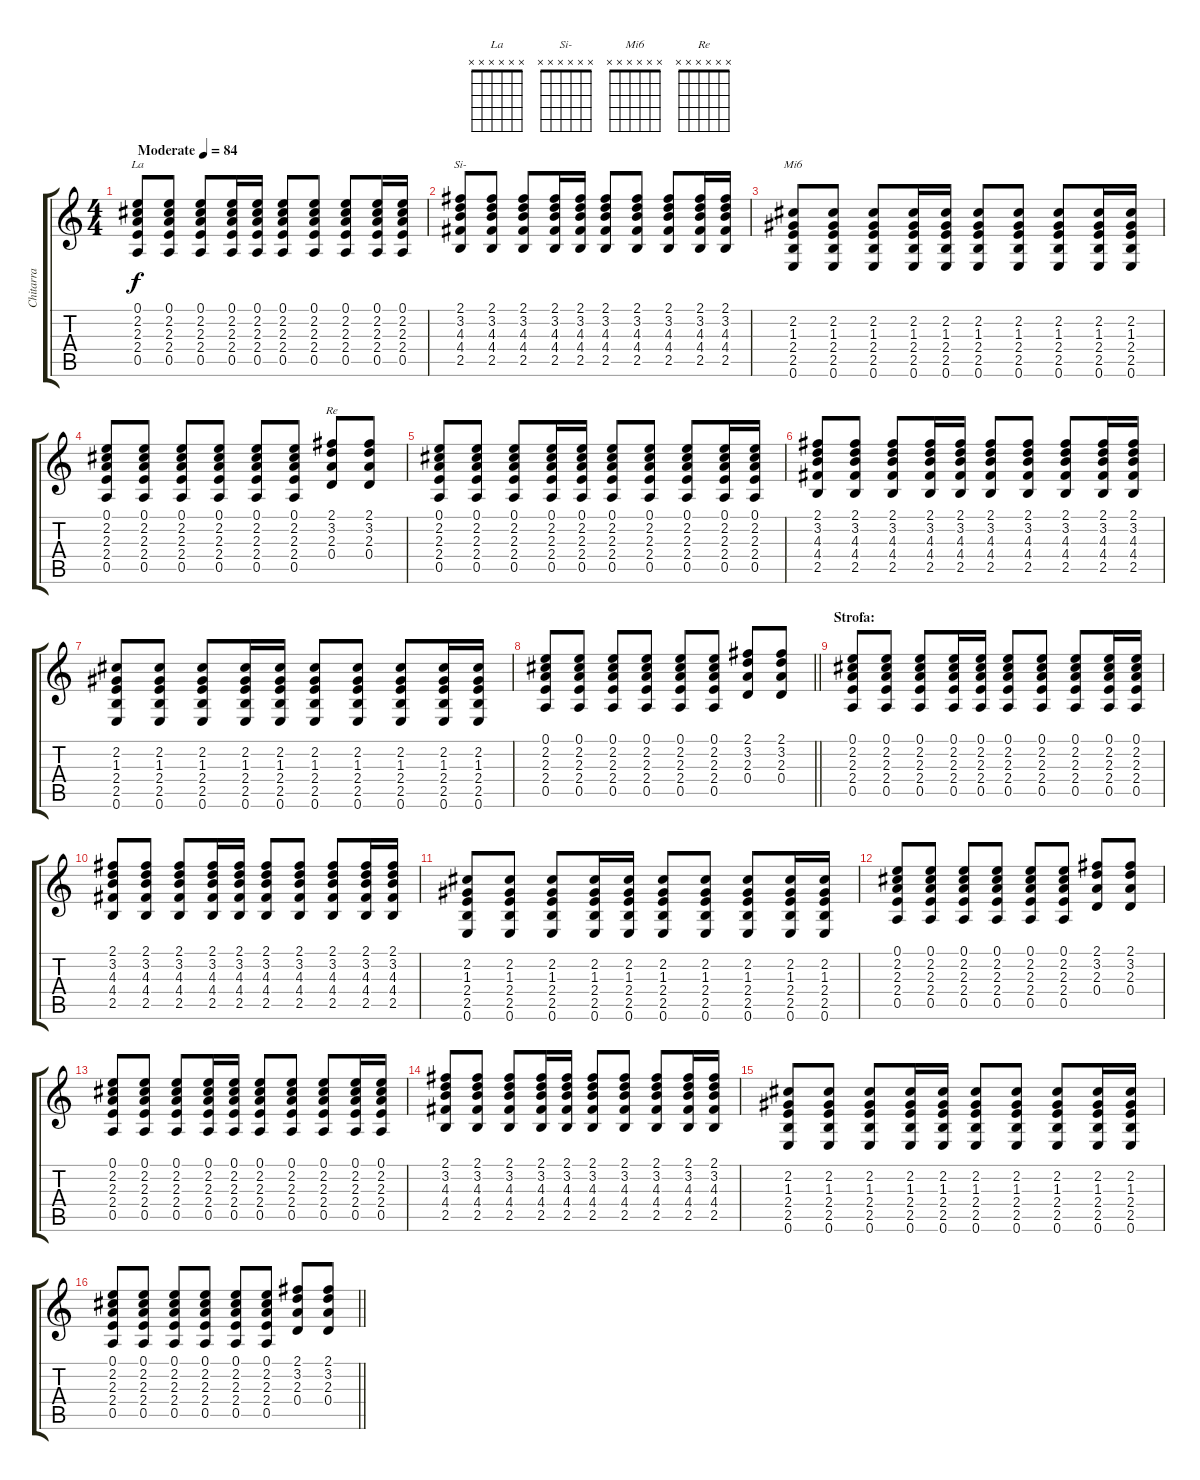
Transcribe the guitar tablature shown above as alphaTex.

\track ("Chitarra" "Chitarra") {instrument acousticguitarsteel}
\staff {score tabs}
\tuning (E4 B3 G3 D3 A2 E2) {hide}
\chord ("La" x x x x x x)
\chord ("Si-" x x x x x x)
\chord ("Mi6" x x x x x x)
\chord ("Re" x x x x x x)
\ts (4 4)
\tempo (84 "Moderate")
\clef g2
\ks c
(0.1 2.2 2.3 2.4 0.5).8{ch "La" dy f instrument acousticguitarsteel} (0.1 2.2 2.3 2.4 0.5).8 (0.1 2.2 2.3 2.4 0.5).8 (0.1 2.2 2.3 2.4 0.5).16 (0.1 2.2 2.3 2.4 0.5).16 (0.1 2.2 2.3 2.4 0.5).8 (0.1 2.2 2.3 2.4 0.5).8 (0.1 2.2 2.3 2.4 0.5).8 (0.1 2.2 2.3 2.4 0.5).16 (0.1 2.2 2.3 2.4 0.5).16 |
(2.1 3.2 4.3 4.4 2.5).8{ch "Si-"} (2.1 3.2 4.3 4.4 2.5).8 (2.1 3.2 4.3 4.4 2.5).8 (2.1 3.2 4.3 4.4 2.5).16 (2.1 3.2 4.3 4.4 2.5).16 (2.1 3.2 4.3 4.4 2.5).8 (2.1 3.2 4.3 4.4 2.5).8 (2.1 3.2 4.3 4.4 2.5).8 (2.1 3.2 4.3 4.4 2.5).16 (2.1 3.2 4.3 4.4 2.5).16 |
(2.2 1.3 2.4 2.5 0.6).8{ch "Mi6"} (2.2 1.3 2.4 2.5 0.6).8 (2.2 1.3 2.4 2.5 0.6).8 (2.2 1.3 2.4 2.5 0.6).16 (2.2 1.3 2.4 2.5 0.6).16 (2.2 1.3 2.4 2.5 0.6).8 (2.2 1.3 2.4 2.5 0.6).8 (2.2 1.3 2.4 2.5 0.6).8 (2.2 1.3 2.4 2.5 0.6).16 (2.2 1.3 2.4 2.5 0.6).16 |
(0.1 2.2 2.3 2.4 0.5).8 (0.1 2.2 2.3 2.4 0.5).8 (0.1 2.2 2.3 2.4 0.5).8 (0.1 2.2 2.3 2.4 0.5).8 (0.1 2.2 2.3 2.4 0.5).8 (0.1 2.2 2.3 2.4 0.5).8 (2.1 3.2 2.3 0.4).8{ch "Re"} (2.1 3.2 2.3 0.4).8 |
(0.1 2.2 2.3 2.4 0.5).8 (0.1 2.2 2.3 2.4 0.5).8 (0.1 2.2 2.3 2.4 0.5).8 (0.1 2.2 2.3 2.4 0.5).16 (0.1 2.2 2.3 2.4 0.5).16 (0.1 2.2 2.3 2.4 0.5).8 (0.1 2.2 2.3 2.4 0.5).8 (0.1 2.2 2.3 2.4 0.5).8 (0.1 2.2 2.3 2.4 0.5).16 (0.1 2.2 2.3 2.4 0.5).16 |
(2.1 3.2 4.3 4.4 2.5).8 (2.1 3.2 4.3 4.4 2.5).8 (2.1 3.2 4.3 4.4 2.5).8 (2.1 3.2 4.3 4.4 2.5).16 (2.1 3.2 4.3 4.4 2.5).16 (2.1 3.2 4.3 4.4 2.5).8 (2.1 3.2 4.3 4.4 2.5).8 (2.1 3.2 4.3 4.4 2.5).8 (2.1 3.2 4.3 4.4 2.5).16 (2.1 3.2 4.3 4.4 2.5).16 |
(2.2 1.3 2.4 2.5 0.6).8 (2.2 1.3 2.4 2.5 0.6).8 (2.2 1.3 2.4 2.5 0.6).8 (2.2 1.3 2.4 2.5 0.6).16 (2.2 1.3 2.4 2.5 0.6).16 (2.2 1.3 2.4 2.5 0.6).8 (2.2 1.3 2.4 2.5 0.6).8 (2.2 1.3 2.4 2.5 0.6).8 (2.2 1.3 2.4 2.5 0.6).16 (2.2 1.3 2.4 2.5 0.6).16 |
\barLineRight lightlight
(0.1 2.2 2.3 2.4 0.5).8 (0.1 2.2 2.3 2.4 0.5).8 (0.1 2.2 2.3 2.4 0.5).8 (0.1 2.2 2.3 2.4 0.5).8 (0.1 2.2 2.3 2.4 0.5).8 (0.1 2.2 2.3 2.4 0.5).8 (2.1 3.2 2.3 0.4).8 (2.1 3.2 2.3 0.4).8 |
\section ("" "Strofa:")
(0.1 2.2 2.3 2.4 0.5).8 (0.1 2.2 2.3 2.4 0.5).8 (0.1 2.2 2.3 2.4 0.5).8 (0.1 2.2 2.3 2.4 0.5).16 (0.1 2.2 2.3 2.4 0.5).16 (0.1 2.2 2.3 2.4 0.5).8 (0.1 2.2 2.3 2.4 0.5).8 (0.1 2.2 2.3 2.4 0.5).8 (0.1 2.2 2.3 2.4 0.5).16 (0.1 2.2 2.3 2.4 0.5).16 |
(2.1 3.2 4.3 4.4 2.5).8 (2.1 3.2 4.3 4.4 2.5).8 (2.1 3.2 4.3 4.4 2.5).8 (2.1 3.2 4.3 4.4 2.5).16 (2.1 3.2 4.3 4.4 2.5).16 (2.1 3.2 4.3 4.4 2.5).8 (2.1 3.2 4.3 4.4 2.5).8 (2.1 3.2 4.3 4.4 2.5).8 (2.1 3.2 4.3 4.4 2.5).16 (2.1 3.2 4.3 4.4 2.5).16 |
(2.2 1.3 2.4 2.5 0.6).8 (2.2 1.3 2.4 2.5 0.6).8 (2.2 1.3 2.4 2.5 0.6).8 (2.2 1.3 2.4 2.5 0.6).16 (2.2 1.3 2.4 2.5 0.6).16 (2.2 1.3 2.4 2.5 0.6).8 (2.2 1.3 2.4 2.5 0.6).8 (2.2 1.3 2.4 2.5 0.6).8 (2.2 1.3 2.4 2.5 0.6).16 (2.2 1.3 2.4 2.5 0.6).16 |
(0.1 2.2 2.3 2.4 0.5).8 (0.1 2.2 2.3 2.4 0.5).8 (0.1 2.2 2.3 2.4 0.5).8 (0.1 2.2 2.3 2.4 0.5).8 (0.1 2.2 2.3 2.4 0.5).8 (0.1 2.2 2.3 2.4 0.5).8 (2.1 3.2 2.3 0.4).8 (2.1 3.2 2.3 0.4).8 |
(0.1 2.2 2.3 2.4 0.5).8 (0.1 2.2 2.3 2.4 0.5).8 (0.1 2.2 2.3 2.4 0.5).8 (0.1 2.2 2.3 2.4 0.5).16 (0.1 2.2 2.3 2.4 0.5).16 (0.1 2.2 2.3 2.4 0.5).8 (0.1 2.2 2.3 2.4 0.5).8 (0.1 2.2 2.3 2.4 0.5).8 (0.1 2.2 2.3 2.4 0.5).16 (0.1 2.2 2.3 2.4 0.5).16 |
(2.1 3.2 4.3 4.4 2.5).8 (2.1 3.2 4.3 4.4 2.5).8 (2.1 3.2 4.3 4.4 2.5).8 (2.1 3.2 4.3 4.4 2.5).16 (2.1 3.2 4.3 4.4 2.5).16 (2.1 3.2 4.3 4.4 2.5).8 (2.1 3.2 4.3 4.4 2.5).8 (2.1 3.2 4.3 4.4 2.5).8 (2.1 3.2 4.3 4.4 2.5).16 (2.1 3.2 4.3 4.4 2.5).16 |
(2.2 1.3 2.4 2.5 0.6).8 (2.2 1.3 2.4 2.5 0.6).8 (2.2 1.3 2.4 2.5 0.6).8 (2.2 1.3 2.4 2.5 0.6).16 (2.2 1.3 2.4 2.5 0.6).16 (2.2 1.3 2.4 2.5 0.6).8 (2.2 1.3 2.4 2.5 0.6).8 (2.2 1.3 2.4 2.5 0.6).8 (2.2 1.3 2.4 2.5 0.6).16 (2.2 1.3 2.4 2.5 0.6).16 |
\barLineRight lightlight
(0.1 2.2 2.3 2.4 0.5).8 (0.1 2.2 2.3 2.4 0.5).8 (0.1 2.2 2.3 2.4 0.5).8 (0.1 2.2 2.3 2.4 0.5).8 (0.1 2.2 2.3 2.4 0.5).8 (0.1 2.2 2.3 2.4 0.5).8 (2.1 3.2 2.3 0.4).8 (2.1 3.2 2.3 0.4).8
